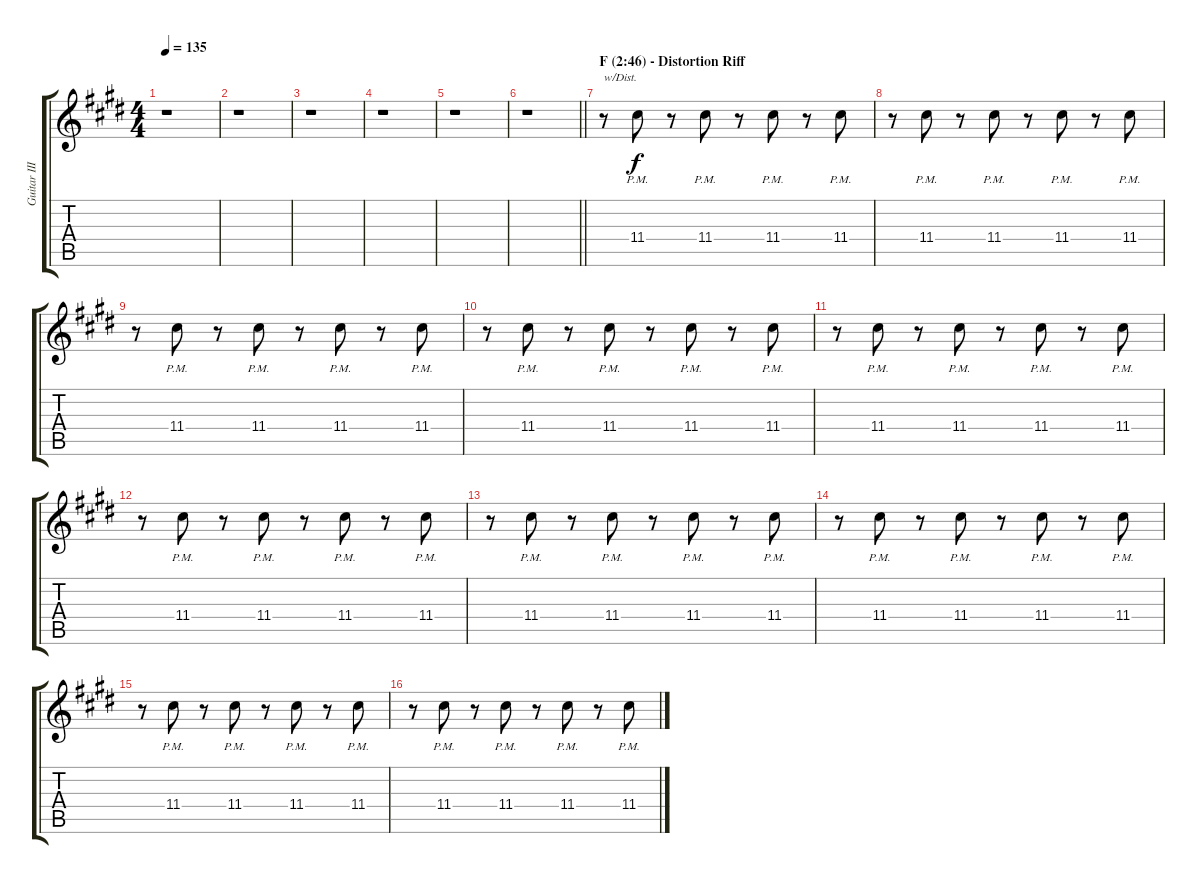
\track ("Guitar III." "Guitar III") {instrument electricguitarjazz}
\staff {score tabs}
\tuning (E4 B3 G3 D3 A2 E2) {hide}
\ts (4 4)
\tempo 135
\clef g2
\ks c#minor
r.1{dy mp} |
r.1 |
r.1 |
r.1 |
r.1 |
\barLineRight lightlight
r.1 |
\section ("" "F (2:46) - Distortion Riff ")
r.8{txt "w/Dist." instrument overdrivenguitar} 11.4{pm}.8{dy f} r.8 11.4{pm}.8 r.8 11.4{pm}.8 r.8 11.4{pm}.8 |
r.8 11.4{pm}.8 r.8 11.4{pm}.8 r.8 11.4{pm}.8 r.8 11.4{pm}.8 |
r.8 11.4{pm}.8 r.8 11.4{pm}.8 r.8 11.4{pm}.8 r.8 11.4{pm}.8 |
r.8 11.4{pm}.8 r.8 11.4{pm}.8 r.8 11.4{pm}.8 r.8 11.4{pm}.8 |
r.8 11.4{pm}.8 r.8 11.4{pm}.8 r.8 11.4{pm}.8 r.8 11.4{pm}.8 |
r.8 11.4{pm}.8 r.8 11.4{pm}.8 r.8 11.4{pm}.8 r.8 11.4{pm}.8 |
r.8 11.4{pm}.8 r.8 11.4{pm}.8 r.8 11.4{pm}.8 r.8 11.4{pm}.8 |
r.8 11.4{pm}.8 r.8 11.4{pm}.8 r.8 11.4{pm}.8 r.8 11.4{pm}.8 |
r.8 11.4{pm}.8 r.8 11.4{pm}.8 r.8 11.4{pm}.8 r.8 11.4{pm}.8 |
r.8 11.4{pm}.8 r.8 11.4{pm}.8 r.8 11.4{pm}.8 r.8 11.4{pm}.8
